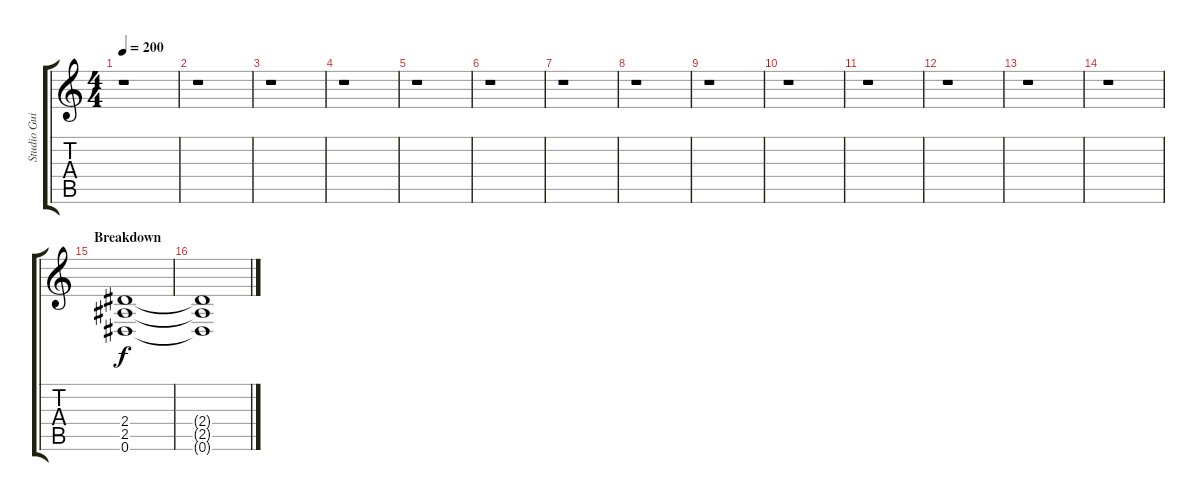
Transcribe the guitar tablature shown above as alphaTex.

\track ("Studio Guitar [ Wade Preston ]" "Studio Gui") {instrument overdrivenguitar}
\staff {score tabs}
\tuning (Eb4 Bb3 Gb3 Db3 Ab2 Eb2) {hide}
\ts (4 4)
\tempo 200
\clef g2
\ks c
r.1{dy f} |
r.1 |
r.1 |
r.1 |
r.1 |
r.1 |
r.1 |
r.1 |
r.1 |
r.1 |
r.1 |
r.1 |
r.1 |
r.1 |
\section ("" "Breakdown")
(2.4 2.5 0.6).1{volume 0} |
(2.4{t} 2.5{t} 0.6{t}).1
